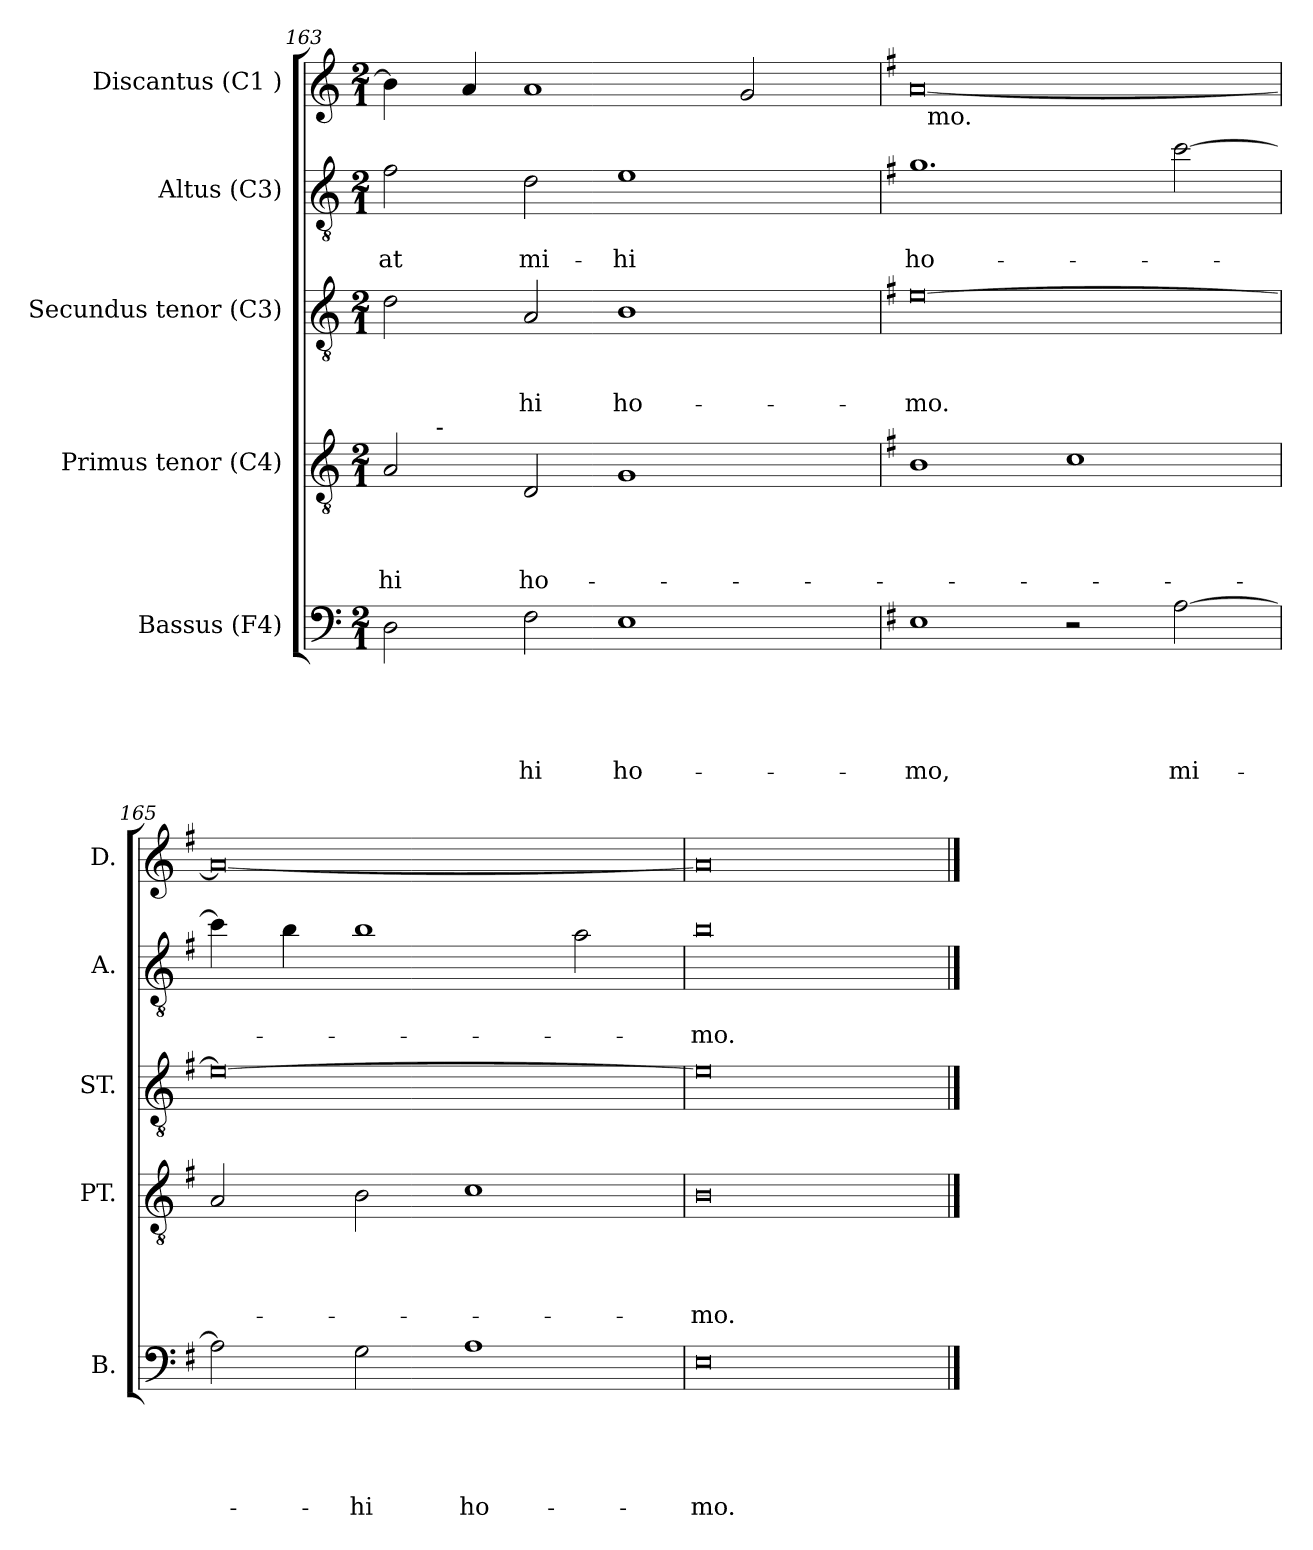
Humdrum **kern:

**kern	**text	**text	**text	**text	**text	**kern	**text	**text	**text	**text	**kern	**text	**text	**text	**kern	**text	**text	**kern
*part5	*part5	*part5	*part5	*part5	*part5	*part4	*part4	*part4	*part4	*part4	*part3	*part3	*part3	*part3	*part2	*part2	*part2	*part1
*staff5	*staff5	*staff5	*staff5	*staff5	*staff5	*staff4	*staff4	*staff4	*staff4	*staff4	*staff3	*staff3	*staff3	*staff3	*staff2	*staff2	*staff2	*staff1
*I"Bassus (F4)	*	*	*	*	*	*I"Primus tenor (C4)	*	*	*	*	*I"Secundus tenor (C3)	*	*	*	*I"Altus (C3)	*	*	*I"Discantus (C1 )
*I'B.	*	*	*	*	*	*I'PT.	*	*	*	*	*I'ST.	*	*	*	*I'A.	*	*	*I'D.
!!LO:PB:g=z
*clefF4	*	*	*	*	*	*clefGv2	*	*	*	*	*clefGv2	*	*	*	*clefGv2	*	*	*clefG2
*k[]	*	*	*	*	*	*k[]	*	*	*	*	*k[]	*	*	*	*k[]	*	*	*k[]
*C:	*	*	*	*	*	*C:	*	*	*	*	*C:	*	*	*	*C:	*	*	*C:
*M2/1	*	*	*	*	*	*M2/1	*	*	*	*	*M2/1	*	*	*	*M2/1	*	*	*M2/1
=163	=163	=163	=163	=163	=163	=163	=163	=163	=163	=163	=163	=163	=163	=163	=163	=163	=163	=163
!	!	!	!	!	!	!	!	!	!	!LO:LY:b	!	!	!	!	!	!	!LO:LY:b	!
*	*	*	*	*	*	*^	*	*	*	*	*	*	*	*	*	*	*	*
2D\	.	.	.	.	.	2A/	8.ryy	.	.	.	-hi	2d\	.	.	.	2f\	.	-at	4b\]
!	!	!	!	!	!	!	!LO:TX:a:t=-	!	!	!	!	!	!	!	!	!	!	!	!
.	.	.	.	.	.	.	1ryy	.	.	.	.	.	.	.	.	.	.	.	.
.	.	.	.	.	.	.	.	.	.	.	.	.	.	.	.	.	.	.	4a/
!	!	!	!	!	!LO:LY:b	!	!	!	!	!	!LO:LY:b	!	!	!	!LO:LY:b	!	!	!LO:LY:b	!
2F\	.	.	.	.	-hi	2D/	.	.	.	.	ho-	2A/	.	.	-hi	2d\	.	mi-	1a
!	!	!	!	!	!LO:LY:b	!	!	!	!	!	!	!	!	!	!LO:LY:b	!	!	!LO:LY:b	!
1E	.	.	.	.	ho-	1G	.	.	.	.	.	1B	.	.	ho-	1e	.	-hi	.
.	.	.	.	.	.	.	2ryy	.	.	.	.	.	.	.	.	.	.	.	.
.	.	.	.	.	.	.	.	.	.	.	.	.	.	.	.	.	.	.	2g/
.	.	.	.	.	.	.	4ryy	.	.	.	.	.	.	.	.	.	.	.	.
.	.	.	.	.	.	.	16ryy	.	.	.	.	.	.	.	.	.	.	.	.
*	*	*	*	*	*	*v	*v	*	*	*	*	*	*	*	*	*	*	*	*
=164	=164	=164	=164	=164	=164	=164	=164	=164	=164	=164	=164	=164	=164	=164	=164	=164	=164	=164
*k[f#]	*	*	*	*	*	*k[f#]	*	*	*	*	*k[f#]	*	*	*	*k[f#]	*	*	*k[f#]
*G:	*	*	*	*	*	*G:	*	*	*	*	*G:	*	*	*	*G:	*	*	*G:
*	*	*	*	*	*	*^	*	*	*	*	*	*	*	*	*	*	*	*
!	!	!	!	!	!LO:LY:b	!	!	!	!	!	!	!	!	!	!LO:LY:b	!	!	!LO:LY:b	!
*	*	*	*	*	*	*v	*v	*	*	*	*	*	*	*	*	*	*	*	*^
1E	.	.	.	.	-mo,	1B	.	.	.	.	[<0e	.	.	-mo.	1.g	.	ho-	[<0a	32ryy
!	!	!	!	!	!	!	!	!	!	!	!	!	!	!	!	!	!	!	!LO:TX:b:t=mo.
.	.	.	.	.	.	.	.	.	.	.	.	.	.	.	.	.	.	.	1ryy
2r	.	.	.	.	.	1c	.	.	.	.	.	.	.	.	.	.	.	.	.
.	.	.	.	.	.	.	.	.	.	.	.	.	.	.	.	.	.	.	2ryy
!	!	!	!	!	!LO:LY:b	!	!	!	!	!	!	!	!	!	!	!	!	!	!
[>2A\	.	.	.	.	mi-	.	.	.	.	.	.	.	.	.	[>2cc\	.	.	.	.
.	.	.	.	.	.	.	.	.	.	.	.	.	.	.	.	.	.	.	4...ryy
*	*	*	*	*	*	*	*	*	*	*	*	*	*	*	*	*	*	*v	*v
=165	=165	=165	=165	=165	=165	=165	=165	=165	=165	=165	=165	=165	=165	=165	=165	=165	=165	=165
2A\]	.	.	.	.	.	2A/	.	.	.	.	0e_	.	.	.	4cc\]	.	.	0a_
.	.	.	.	.	.	.	.	.	.	.	.	.	.	.	4b\	.	.	.
!	!	!	!	!	!LO:LY:b	!	!	!	!	!	!	!	!	!	!	!	!	!
2G\	.	.	.	.	-hi	2B\	.	.	.	.	.	.	.	.	1b	.	.	.
!	!	!	!	!	!LO:LY:b	!	!	!	!	!	!	!	!	!	!	!	!	!
1A	.	.	.	.	ho-	1c	.	.	.	.	.	.	.	.	.	.	.	.
.	.	.	.	.	.	.	.	.	.	.	.	.	.	.	2a\	.	.	.
=166	=166	=166	=166	=166	=166	=166	=166	=166	=166	=166	=166	=166	=166	=166	=166	=166	=166	=166
!	!	!	!	!	!LO:LY:b	!	!	!	!	!LO:LY:b	!	!	!	!	!	!	!LO:LY:b	!
0E	.	.	.	.	-mo.	0B	.	.	.	-mo.	0e]	.	.	.	0b	.	-mo.	0a]
==	==	==	==	==	==	==	==	==	==	==	==	==	==	==	==	==	==	==
*-	*-	*-	*-	*-	*-	*-	*-	*-	*-	*-	*-	*-	*-	*-	*-	*-	*-	*-
